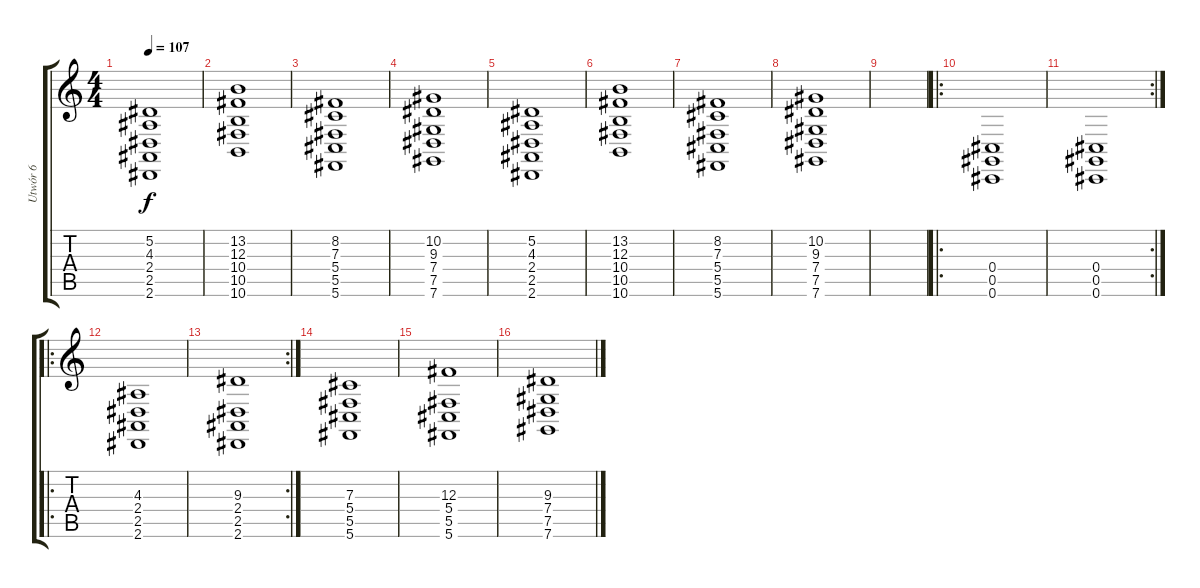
\track ("Utwór 6" "Utwór 6") {instrument drawbarorgan}
\staff {score tabs}
\tuning (Eb4 Bb3 Gb3 Db3 Ab2 Db2) {hide}
\ts (4 4)
\tempo 107
\clef g2
\ks c
(5.2 4.3 2.4 2.5 2.6).1{dy f} |
(13.2 12.3 10.4 10.5 10.6).1 |
(8.2 7.3 5.4 5.5 5.6).1 |
(10.2 9.3 7.4 7.5 7.6).1 |
(5.2 4.3 2.4 2.5 2.6).1 |
(13.2 12.3 10.4 10.5 10.6).1 |
(8.2 7.3 5.4 5.5 5.6).1 |
(10.2 9.3 7.4 7.5 7.6).1 |
|
\ro
(0.4 0.5 0.6).1{volume 14} |
\rc 2
(0.4 0.5 0.6).1 |
\ro
(4.3 2.4 2.5 2.6).1{volume 14} |
\rc 2
(9.3 2.4 2.5 2.6).1 |
(7.3 5.4 5.5 5.6).1{volume 14} |
(12.3 5.4 5.5 5.6).1 |
(9.3 7.4 7.5 7.6).1{volume 14}
